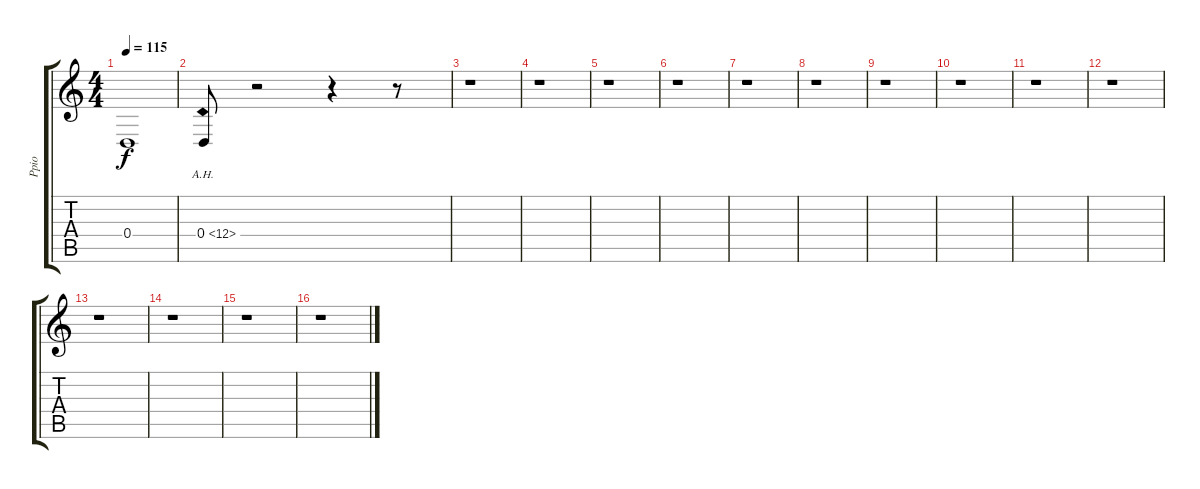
\track ("Ppio" "Ppio") {instrument drawbarorgan}
\staff {score tabs}
\tuning (E4 B3 G3 D3 A2 E2) {hide}
\ts (4 4)
\tempo 115
\clef g2
\ks c
0.4.1{dy f instrument drawbarorgan} |
0.4{ah 12}.8 r.2 r.4 r.8 |
r.1 |
r.1 |
r.1 |
r.1 |
r.1 |
r.1 |
r.1 |
r.1 |
r.1 |
r.1 |
r.1 |
r.1 |
r.1 |
r.1
